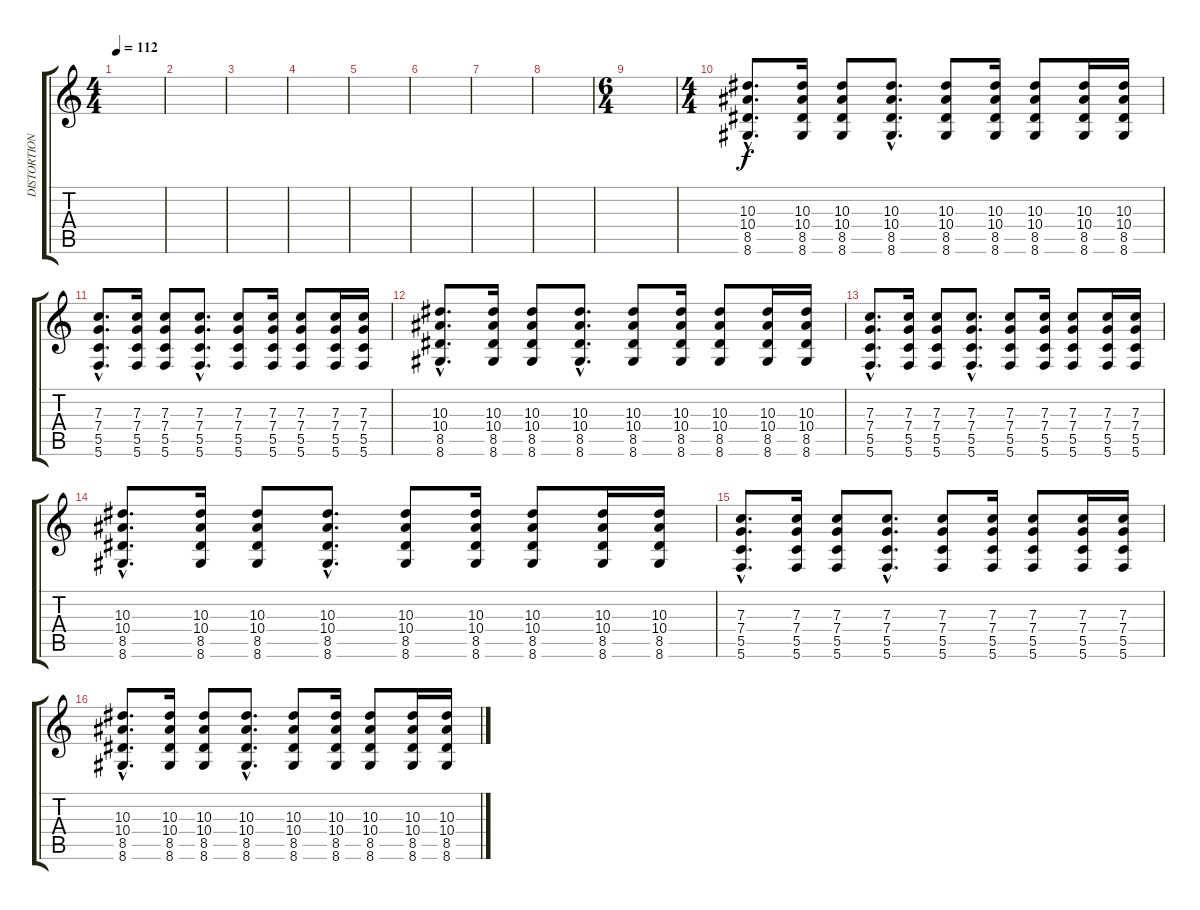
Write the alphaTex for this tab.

\track ("DISTORTION 1" "DISTORTION") {instrument overdrivenguitar}
\staff {score tabs}
\tuning (D4 A3 F3 C3 G2 C2) {hide}
\ts (4 4)
\tempo 112
\clef g2
\ks c
|
|
|
|
|
|
|
|
\ts (6 4)
|
\ts (4 4)
(10.3{hac} 10.4{hac} 8.5{hac} 8.6{hac}).8{d} (10.3 10.4 8.5 8.6).16 (10.3 10.4 8.5 8.6).8 (10.3{hac} 10.4{hac} 8.5{hac} 8.6{hac}).8{d} (10.3 10.4 8.5 8.6).8 (10.3 10.4 8.5 8.6).16 (10.3 10.4 8.5 8.6).8 (10.3 10.4 8.5 8.6).16 (10.3 10.4 8.5 8.6).16 |
(7.3{hac} 7.4{hac} 5.5{hac} 5.6{hac}).8{d} (7.3 7.4 5.5 5.6).16 (7.3 7.4 5.5 5.6).8 (7.3{hac} 7.4{hac} 5.5{hac} 5.6{hac}).8{d} (7.3 7.4 5.5 5.6).8 (7.3 7.4 5.5 5.6).16 (7.3 7.4 5.5 5.6).8 (7.3 7.4 5.5 5.6).16 (7.3 7.4 5.5 5.6).16 |
(10.3{hac} 10.4{hac} 8.5{hac} 8.6{hac}).8{d} (10.3 10.4 8.5 8.6).16 (10.3 10.4 8.5 8.6).8 (10.3{hac} 10.4{hac} 8.5{hac} 8.6{hac}).8{d} (10.3 10.4 8.5 8.6).8 (10.3 10.4 8.5 8.6).16 (10.3 10.4 8.5 8.6).8 (10.3 10.4 8.5 8.6).16 (10.3 10.4 8.5 8.6).16 |
(7.3{hac} 7.4{hac} 5.5{hac} 5.6{hac}).8{d} (7.3 7.4 5.5 5.6).16 (7.3 7.4 5.5 5.6).8 (7.3{hac} 7.4{hac} 5.5{hac} 5.6{hac}).8{d} (7.3 7.4 5.5 5.6).8 (7.3 7.4 5.5 5.6).16 (7.3 7.4 5.5 5.6).8 (7.3 7.4 5.5 5.6).16 (7.3 7.4 5.5 5.6).16 |
(10.3{hac} 10.4{hac} 8.5{hac} 8.6{hac}).8{d} (10.3 10.4 8.5 8.6).16 (10.3 10.4 8.5 8.6).8 (10.3{hac} 10.4{hac} 8.5{hac} 8.6{hac}).8{d} (10.3 10.4 8.5 8.6).8 (10.3 10.4 8.5 8.6).16 (10.3 10.4 8.5 8.6).8 (10.3 10.4 8.5 8.6).16 (10.3 10.4 8.5 8.6).16 |
(7.3{hac} 7.4{hac} 5.5{hac} 5.6{hac}).8{d} (7.3 7.4 5.5 5.6).16 (7.3 7.4 5.5 5.6).8 (7.3{hac} 7.4{hac} 5.5{hac} 5.6{hac}).8{d} (7.3 7.4 5.5 5.6).8 (7.3 7.4 5.5 5.6).16 (7.3 7.4 5.5 5.6).8 (7.3 7.4 5.5 5.6).16 (7.3 7.4 5.5 5.6).16 |
(10.3{hac} 10.4{hac} 8.5{hac} 8.6{hac}).8{d} (10.3 10.4 8.5 8.6).16 (10.3 10.4 8.5 8.6).8 (10.3{hac} 10.4{hac} 8.5{hac} 8.6{hac}).8{d} (10.3 10.4 8.5 8.6).8 (10.3 10.4 8.5 8.6).16 (10.3 10.4 8.5 8.6).8 (10.3 10.4 8.5 8.6).16 (10.3 10.4 8.5 8.6).16
